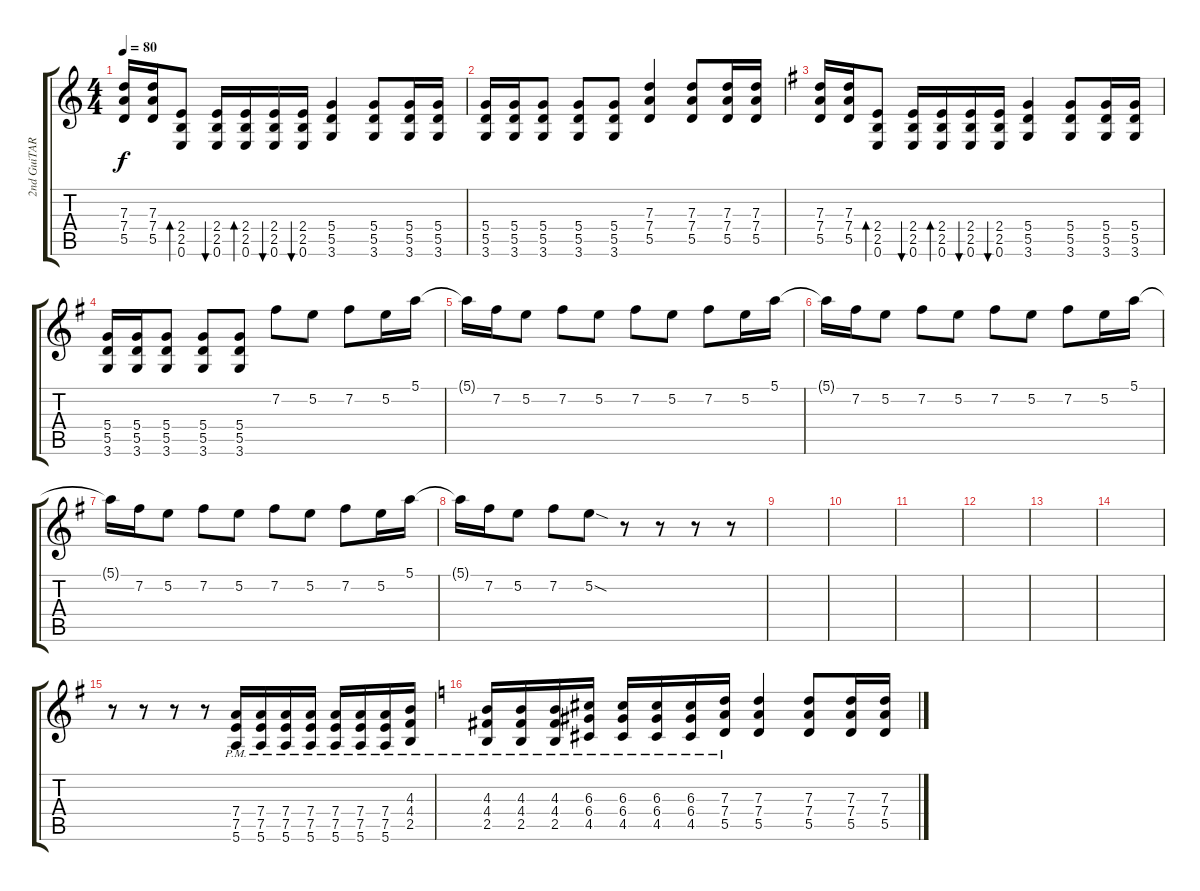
\track ("2nd GuiTAR" "2nd GuiTAR") {instrument distortionguitar}
\staff {score tabs}
\tuning (E4 B3 G3 D3 A2 E2) {hide}
\ts (4 4)
\tempo 80
\clef g2
\ks c
(7.3 7.4 5.5).16{dy f} (7.3 7.4 5.5).16 (2.4 2.5 0.6).8{bd 60} (2.4 2.5 0.6).16{bu 60} (2.4 2.5 0.6).16{bd 60} (2.4 2.5 0.6).16{bu 60} (2.4 2.5 0.6).16{bu 60} (5.4 5.5 3.6).4 (5.4 5.5 3.6).8 (5.4 5.5 3.6).16 (5.4 5.5 3.6).16 |
(5.4 5.5 3.6).16 (5.4 5.5 3.6).16 (5.4 5.5 3.6).8 (5.4 5.5 3.6).8 (5.4 5.5 3.6).8 (7.3 7.4 5.5).4 (7.3 7.4 5.5).8 (7.3 7.4 5.5).16 (7.3 7.4 5.5).16 |
\ks eminor
(7.3 7.4 5.5).16 (7.3 7.4 5.5).16 (2.4 2.5 0.6).8{bd 60} (2.4 2.5 0.6).16{bu 60} (2.4 2.5 0.6).16{bd 60} (2.4 2.5 0.6).16{bu 60} (2.4 2.5 0.6).16{bu 60} (5.4 5.5 3.6).4 (5.4 5.5 3.6).8 (5.4 5.5 3.6).16 (5.4 5.5 3.6).16 |
(5.4 5.5 3.6).16 (5.4 5.5 3.6).16 (5.4 5.5 3.6).8 (5.4 5.5 3.6).8 (5.4 5.5 3.6).8 7.2.8 5.2.8 7.2.8 5.2.16 5.1.16 |
5.1{t}.16 7.2.16 5.2.8 7.2.8 5.2.8 7.2.8 5.2.8 7.2.8 5.2.16 5.1.16 |
5.1{t}.16 7.2.16 5.2.8 7.2.8 5.2.8 7.2.8 5.2.8 7.2.8 5.2.16 5.1.16 |
5.1{t}.16 7.2.16 5.2.8 7.2.8 5.2.8 7.2.8 5.2.8 7.2.8 5.2.16 5.1.16 |
5.1{t}.16 7.2.16 5.2.8 7.2.8 5.2{sod}.8 r.8 r.8 r.8 r.8 |
|
|
|
|
|
|
r.8 r.8 r.8 r.8 (7.4{pm} 7.5{pm} 5.6{pm}).16 (7.4{pm} 7.5{pm} 5.6{pm}).16 (7.4{pm} 7.5{pm} 5.6{pm}).16 (7.4{pm} 7.5{pm} 5.6{pm}).16 (7.4{pm} 7.5{pm} 5.6{pm}).16 (7.4{pm} 7.5{pm} 5.6{pm}).16 (7.4{pm} 7.5{pm} 5.6{pm}).16 (4.3{pm} 4.4{pm} 2.5{pm}).16 |
\ks c
(4.3{pm} 4.4{pm} 2.5{pm}).16 (4.3{pm} 4.4{pm} 2.5{pm}).16 (4.3{pm} 4.4{pm} 2.5{pm}).16 (6.3{pm} 6.4{pm} 4.5{pm}).16 (6.3{pm} 6.4{pm} 4.5{pm}).16 (6.3{pm} 6.4{pm} 4.5{pm}).16 (6.3{pm} 6.4{pm} 4.5{pm}).16 (7.3{pm} 7.4{pm} 5.5{pm}).16 (7.3 7.4 5.5).4 (7.3 7.4 5.5).8 (7.3 7.4 5.5).16 (7.3 7.4 5.5).16
